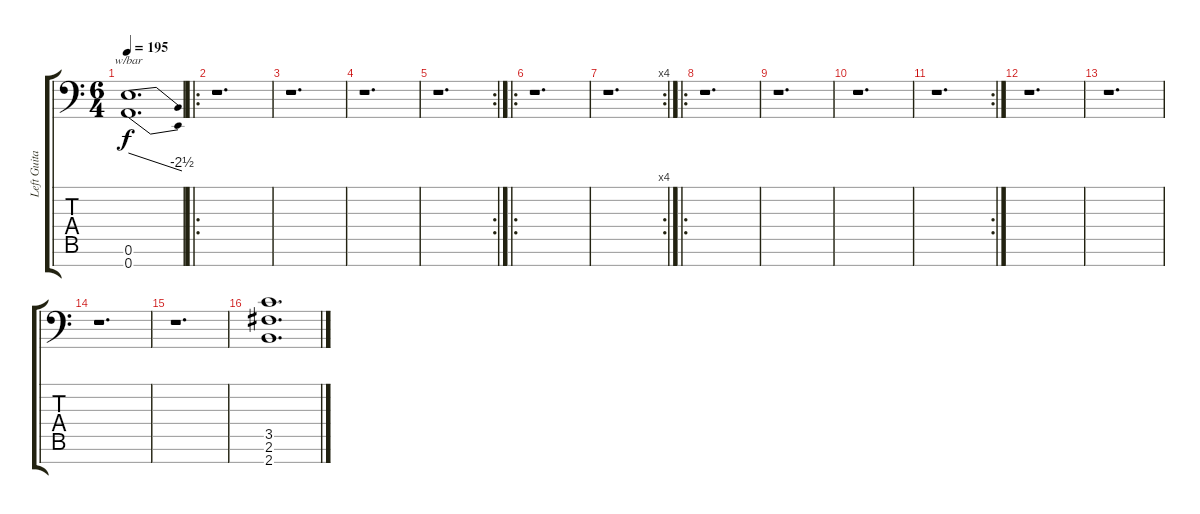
\track ("Left Guitar, Drop A (7 String)" "Left Guita") {instrument distortionguitar}
\staff {score tabs}
\tuning (E4 B3 G3 D3 A2 E2 A1) {hide}
\ts (6 4)
\tempo 195
\clef f4
\ks c
(0.6 0.7).1{d tbe (dive default 0 0 60 -10) dy f} |
\ro
r.1{d} |
r.1{d} |
r.1{d} |
\rc 2
r.1{d} |
\ro
r.1{d} |
\rc 4
r.1{d} |
\ro
r.1{d} |
r.1{d} |
r.1{d} |
\rc 2
r.1{d} |
r.1{d} |
r.1{d} |
r.1{d} |
r.1{d} |
(3.5 2.6 2.7).1{d}
